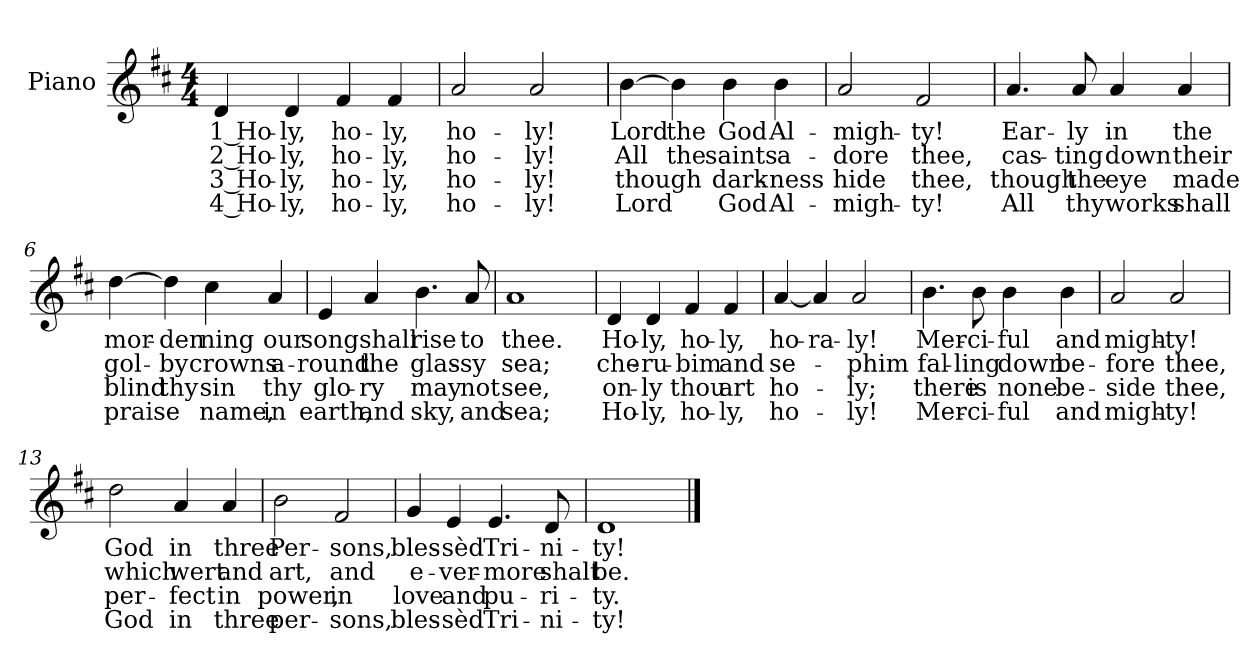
**kern	**text	**text	**text	**text
*part1	*part1	*part1	*part1	*part1
*staff1	*staff1	*staff1	*staff1	*staff1
*I"Piano	*	*	*	*
*I'Pno.	*	*	*	*
!!LO:PB:g=z
*clefG2	*	*	*	*
*k[f#c#]	*	*	*	*
*D:	*	*	*	*
*M4/4	*	*	*	*
=1	=1	=1	=1	=1
!	!LO:LY:b:color=#000000	!LO:LY:b:color=#000000	!LO:LY:b:color=#000000	!LO:LY:b:color=#000000
4di/	1 Ho-	2 Ho-	3 Ho-	-4 Ho-
!	!LO:LY:b:color=#000000	!LO:LY:b:color=#000000	!LO:LY:b:color=#000000	!LO:LY:b:color=#000000
4di/	-ly,	-ly,	-ly,	ly,
!	!LO:LY:b:color=#000000	!LO:LY:b:color=#000000	!LO:LY:b:color=#000000	!LO:LY:b:color=#000000
4f#i/	ho-	ho-	ho-	-ho-
!	!LO:LY:b:color=#000000	!LO:LY:b:color=#000000	!LO:LY:b:color=#000000	!LO:LY:b:color=#000000
4f#i/	-ly,	-ly,	-ly,	ly,
=2	=2	=2	=2	=2
!	!LO:LY:b:color=#000000	!LO:LY:b:color=#000000	!LO:LY:b:color=#000000	!LO:LY:b:color=#000000
2ai/	ho-	ho-	ho-	-ho-
!	!LO:LY:b:color=#000000	!LO:LY:b:color=#000000	!LO:LY:b:color=#000000	!LO:LY:b:color=#000000
2ai/	-ly!	-ly!	-ly!	ly!
=3	=3	=3	=3	=3
!	!LO:LY:b:color=#000000	!LO:LY:b:color=#000000	!LO:LY:b:color=#000000	!LO:LY:b:color=#000000
[4bi\	Lord	All	though	Lord
!	!LO:LY:b:color=#000000	!LO:LY:b:color=#000000	!	!
4bi\]	the	the	.	.
!	!LO:LY:b:color=#000000	!LO:LY:b:color=#000000	!LO:LY:b:color=#000000	!LO:LY:b:color=#000000
4bi\	God	saints	dark-	-God
!	!LO:LY:b:color=#000000	!LO:LY:b:color=#000000	!LO:LY:b:color=#000000	!LO:LY:b:color=#000000
4bi\	Al-	a-	ness	Al-
=4	=4	=4	=4	=4
!	!LO:LY:b:color=#000000	!LO:LY:b:color=#000000	!LO:LY:b:color=#000000	!LO:LY:b:color=#000000
2ai/	-migh-	-dore	-hide	migh-
!	!LO:LY:b:color=#000000	!LO:LY:b:color=#000000	!LO:LY:b:color=#000000	!LO:LY:b:color=#000000
2f#i/	-ty!	thee,	-thee,	ty!
!!LO:LB:g=z
=5	=5	=5	=5	=5
!	!LO:LY:b:color=#000000	!LO:LY:b:color=#000000	!LO:LY:b:color=#000000	!LO:LY:b:color=#000000
4.ai/	Ear-	cas-	though	All
!	!LO:LY:b:color=#000000	!LO:LY:b:color=#000000	!LO:LY:b:color=#000000	!LO:LY:b:color=#000000
8ai/L	-ly	-ting	the	thy
!	!LO:LY:b:color=#000000	!LO:LY:b:color=#000000	!LO:LY:b:color=#000000	!LO:LY:b:color=#000000
4ai/	in	down	eye	works
!	!LO:LY:b:color=#000000	!LO:LY:b:color=#000000	!LO:LY:b:color=#000000	!LO:LY:b:color=#000000
4ai/	the	their	made	shall
=6	=6	=6	=6	=6
!	!LO:LY:b:color=#000000	!LO:LY:b:color=#000000	!LO:LY:b:color=#000000	!LO:LY:b:color=#000000
[4ddi\	mor-	gol-	blind	praise
!	!LO:LY:b:color=#000000	!LO:LY:b:color=#000000	!LO:LY:b:color=#000000	!
4ddi\]	-den	by	thy	.
!	!LO:LY:b:color=#000000	!LO:LY:b:color=#000000	!LO:LY:b:color=#000000	!LO:LY:b:color=#000000
4cc#i\	-ning	crowns	sin	name,
!	!LO:LY:b:color=#000000	!LO:LY:b:color=#000000	!LO:LY:b:color=#000000	!LO:LY:b:color=#000000
4ai/	our	a-	thy	in
=7	=7	=7	=7	=7
!	!LO:LY:b:color=#000000	!LO:LY:b:color=#000000	!LO:LY:b:color=#000000	!LO:LY:b:color=#000000
4ei/	song	-round	glo-	-earth,
!	!LO:LY:b:color=#000000	!LO:LY:b:color=#000000	!LO:LY:b:color=#000000	!LO:LY:b:color=#000000
4ai/	shall	the	ry	and
!	!LO:LY:b:color=#000000	!LO:LY:b:color=#000000	!LO:LY:b:color=#000000	!LO:LY:b:color=#000000
4.bi\	rise	glas-	may	sky,
!	!LO:LY:b:color=#000000	!LO:LY:b:color=#000000	!LO:LY:b:color=#000000	!LO:LY:b:color=#000000
8ai/L	to	-sy	not	and
!!LO:LB:g=z
=8	=8	=8	=8	=8
!	!LO:LY:b:color=#000000	!LO:LY:b:color=#000000	!LO:LY:b:color=#000000	!LO:LY:b:color=#000000
1ai/	thee.	sea;	see,	sea;
=9	=9	=9	=9	=9
!	!LO:LY:b:color=#000000	!LO:LY:b:color=#000000	!LO:LY:b:color=#000000	!LO:LY:b:color=#000000
4di/	Ho-	che-	on-	-Ho-
!	!LO:LY:b:color=#000000	!LO:LY:b:color=#000000	!LO:LY:b:color=#000000	!LO:LY:b:color=#000000
4di/	-ly,	-ru-	-ly	ly,
!	!LO:LY:b:color=#000000	!LO:LY:b:color=#000000	!LO:LY:b:color=#000000	!LO:LY:b:color=#000000
4f#i/	ho-	-bim	thou	ho-
!	!LO:LY:b:color=#000000	!LO:LY:b:color=#000000	!LO:LY:b:color=#000000	!LO:LY:b:color=#000000
4f#i/	-ly,	and	-art	ly,
=10	=10	=10	=10	=10
!	!LO:LY:b:color=#000000	!LO:LY:b:color=#000000	!LO:LY:b:color=#000000	!LO:LY:b:color=#000000
[4ai/	ho-	se-	ho-	-ho-
!	!LO:LY:b:color=#000000	!	!	!
4ai/]	-ra-	.	.	.
!	!LO:LY:b:color=#000000	!LO:LY:b:color=#000000	!LO:LY:b:color=#000000	!LO:LY:b:color=#000000
2ai/	-ly!	-phim	-ly;	ly!
=11	=11	=11	=11	=11
!	!LO:LY:b:color=#000000	!LO:LY:b:color=#000000	!LO:LY:b:color=#000000	!LO:LY:b:color=#000000
4.bi\	Mer-	fal-	there	Mer-
!	!LO:LY:b:color=#000000	!LO:LY:b:color=#000000	!LO:LY:b:color=#000000	!LO:LY:b:color=#000000
8bi\L	-ci-	-ling	-is	ci-
!	!LO:LY:b:color=#000000	!LO:LY:b:color=#000000	!LO:LY:b:color=#000000	!LO:LY:b:color=#000000
4bi\	-ful	down	-none	ful
!	!LO:LY:b:color=#000000	!LO:LY:b:color=#000000	!LO:LY:b:color=#000000	!LO:LY:b:color=#000000
4bi\	and	be-	be-	-and
!!LO:LB:g=z
=12	=12	=12	=12	=12
!	!LO:LY:b:color=#000000	!LO:LY:b:color=#000000	!LO:LY:b:color=#000000	!LO:LY:b:color=#000000
2ai/	migh-	-fore	side	migh-
!	!LO:LY:b:color=#000000	!LO:LY:b:color=#000000	!LO:LY:b:color=#000000	!LO:LY:b:color=#000000
2ai/	-ty!	thee,	-thee,	ty!
=13	=13	=13	=13	=13
!	!LO:LY:b:color=#000000	!LO:LY:b:color=#000000	!LO:LY:b:color=#000000	!LO:LY:b:color=#000000
2ddi\	God	which	per-	-God
!	!LO:LY:b:color=#000000	!LO:LY:b:color=#000000	!LO:LY:b:color=#000000	!LO:LY:b:color=#000000
4ai/	in	wert	fect	in
!	!LO:LY:b:color=#000000	!LO:LY:b:color=#000000	!LO:LY:b:color=#000000	!LO:LY:b:color=#000000
4ai/	three	and	in	three
=14	=14	=14	=14	=14
!	!LO:LY:b:color=#000000	!LO:LY:b:color=#000000	!LO:LY:b:color=#000000	!LO:LY:b:color=#000000
2bi\	Per-	art,	power,	per-
!	!LO:LY:b:color=#000000	!LO:LY:b:color=#000000	!LO:LY:b:color=#000000	!LO:LY:b:color=#000000
2f#i/	-sons,	and	-in	sons,
=15	=15	=15	=15	=15
!	!LO:LY:b:color=#000000	!LO:LY:b:color=#000000	!LO:LY:b:color=#000000	!LO:LY:b:color=#000000
4gi/	bles-	e-	love	bles-
!	!LO:LY:b:color=#000000	!LO:LY:b:color=#000000	!LO:LY:b:color=#000000	!LO:LY:b:color=#000000
4ei/	-sèd	-ver-	-and	sèd
!	!LO:LY:b:color=#000000	!LO:LY:b:color=#000000	!LO:LY:b:color=#000000	!LO:LY:b:color=#000000
4.ei/	Tri-	-more	pu-	-Tri-
!	!LO:LY:b:color=#000000	!LO:LY:b:color=#000000	!LO:LY:b:color=#000000	!LO:LY:b:color=#000000
8di/L	-ni-	shalt	-ri-	-ni-
=16	=16	=16	=16	=16
!	!LO:LY:b:color=#000000	!LO:LY:b:color=#000000	!LO:LY:b:color=#000000	!LO:LY:b:color=#000000
1di/	-ty!	be.	-ty.	ty!
==	==	==	==	==
*-	*-	*-	*-	*-
